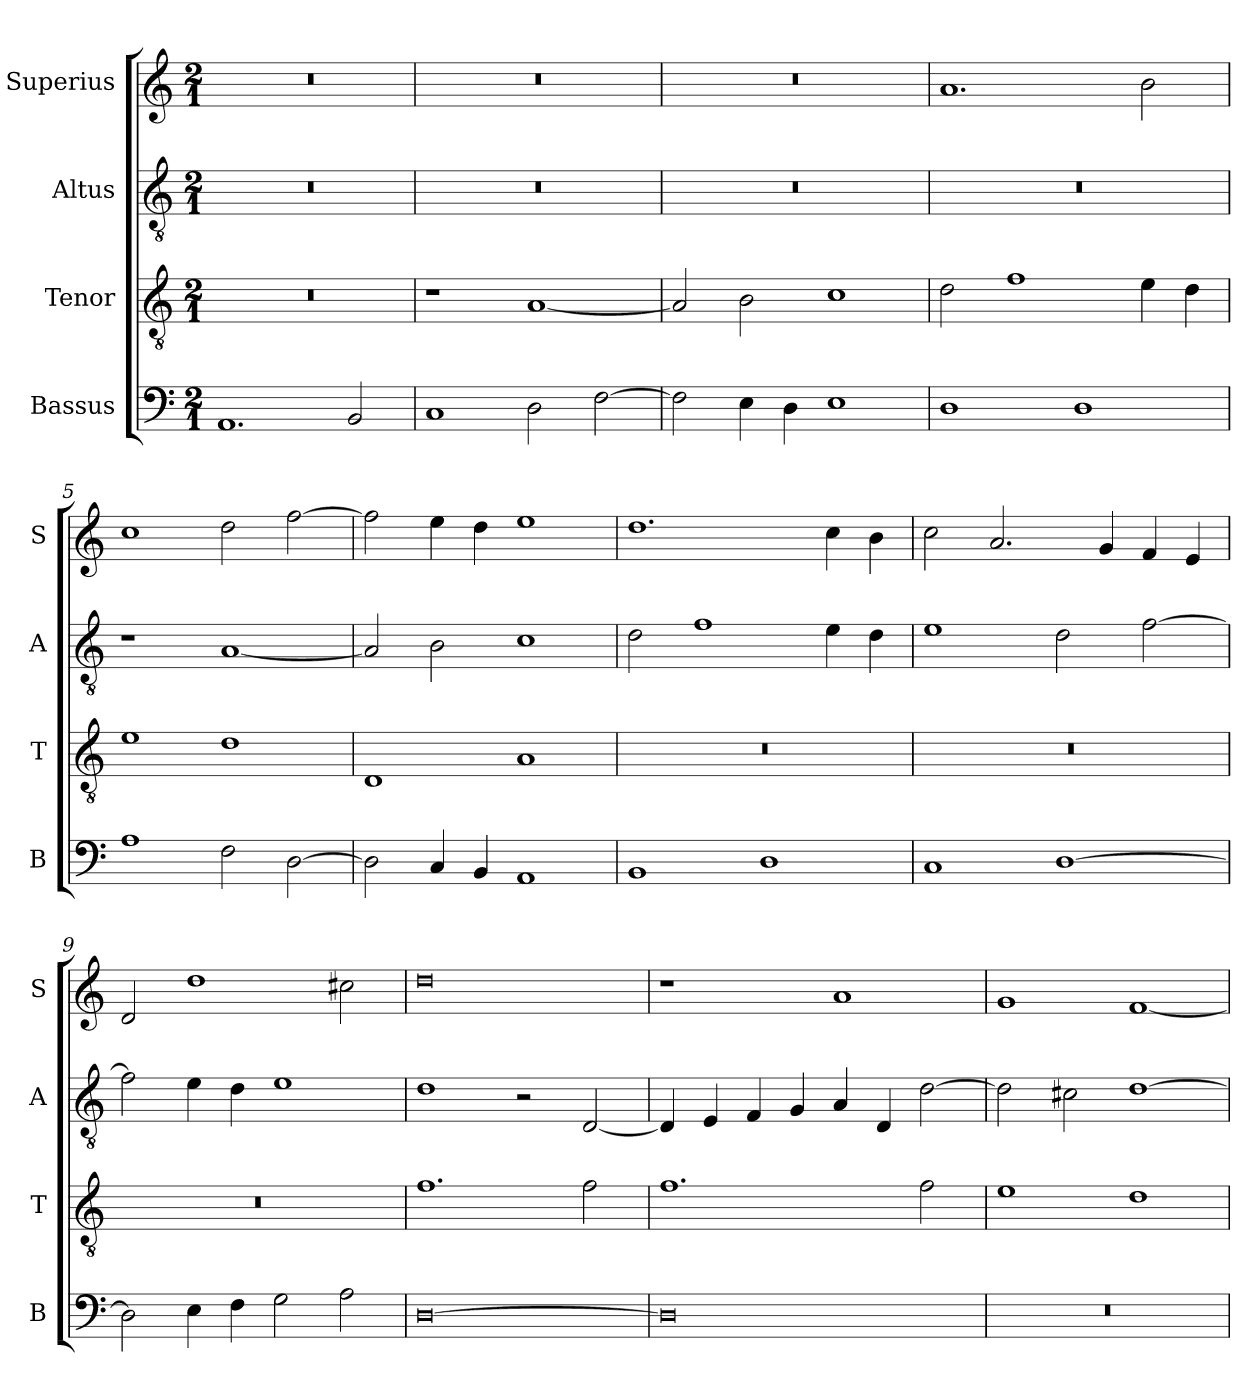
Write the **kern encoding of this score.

**kern	**kern	**kern	**kern
*part4	*part3	*part2	*part1
*staff4	*staff3	*staff2	*staff1
*I"Bassus	*I"Tenor	*I"Altus	*I"Superius
*I'B	*I'T	*I'A	*I'S
*clefF4	*clefGv2	*clefGv2	*clefG2
*k[]	*k[]	*k[]	*k[]
*M2/1	*M2/1	*M2/1	*M2/1
=1	=1	=1	=1
1.AA	0r	0r	0r
2BB/	.	.	.
=2	=2	=2	=2
1C	1r	0r	0r
2D\	[1A	.	.
[2F\	.	.	.
=3	=3	=3	=3
2F\]	2A/]	0r	0r
4E\	2B\	.	.
4D\	.	.	.
1E	1c	.	.
=4	=4	=4	=4
1D	2d\	0r	1.a
.	1f	.	.
1D	.	.	.
.	4e\	.	2b\
.	4d\	.	.
=5	=5	=5	=5
1A	1e	1r	1cc
2F\	1d	[1A	2dd\
[2D\	.	.	[2ff\
=6	=6	=6	=6
2D\]	1D	2A/]	2ff\]
4C/	.	2B\	4ee\
4BB/	.	.	4dd\
1AA	1A	1c	1ee
=7	=7	=7	=7
1BB	0r	2d\	1.dd
.	.	1f	.
1D	.	.	.
.	.	4e\	4cc\
.	.	4d\	4b\
=8	=8	=8	=8
1C	0r	1e	2cc\
.	.	.	2.a/
[1D	.	2d\	.
.	.	.	4g/
.	.	[2f\	4f/
.	.	.	4e/
=9	=9	=9	=9
2D\]	0r	2f\]	2d/
4E\	.	4e\	1dd
4F\	.	4d\	.
2G\	.	1e	.
2A\	.	.	2cc#X\
=10	=10	=10	=10
[0D	1.f	1d	0dd
.	.	2r	.
.	2f\	[2D/	.
=11	=11	=11	=11
0D]	1.f	4D/]	1r
.	.	4E/	.
.	.	4F/	.
.	.	4G/	.
.	.	4A/	1a
.	.	4D/	.
.	2f\	[2d\	.
=12	=12	=12	=12
0r	1e	2d\]	1g
.	.	2c#X\	.
.	1d	[1d	[1f
=	=	=	=
*-	*-	*-	*-
